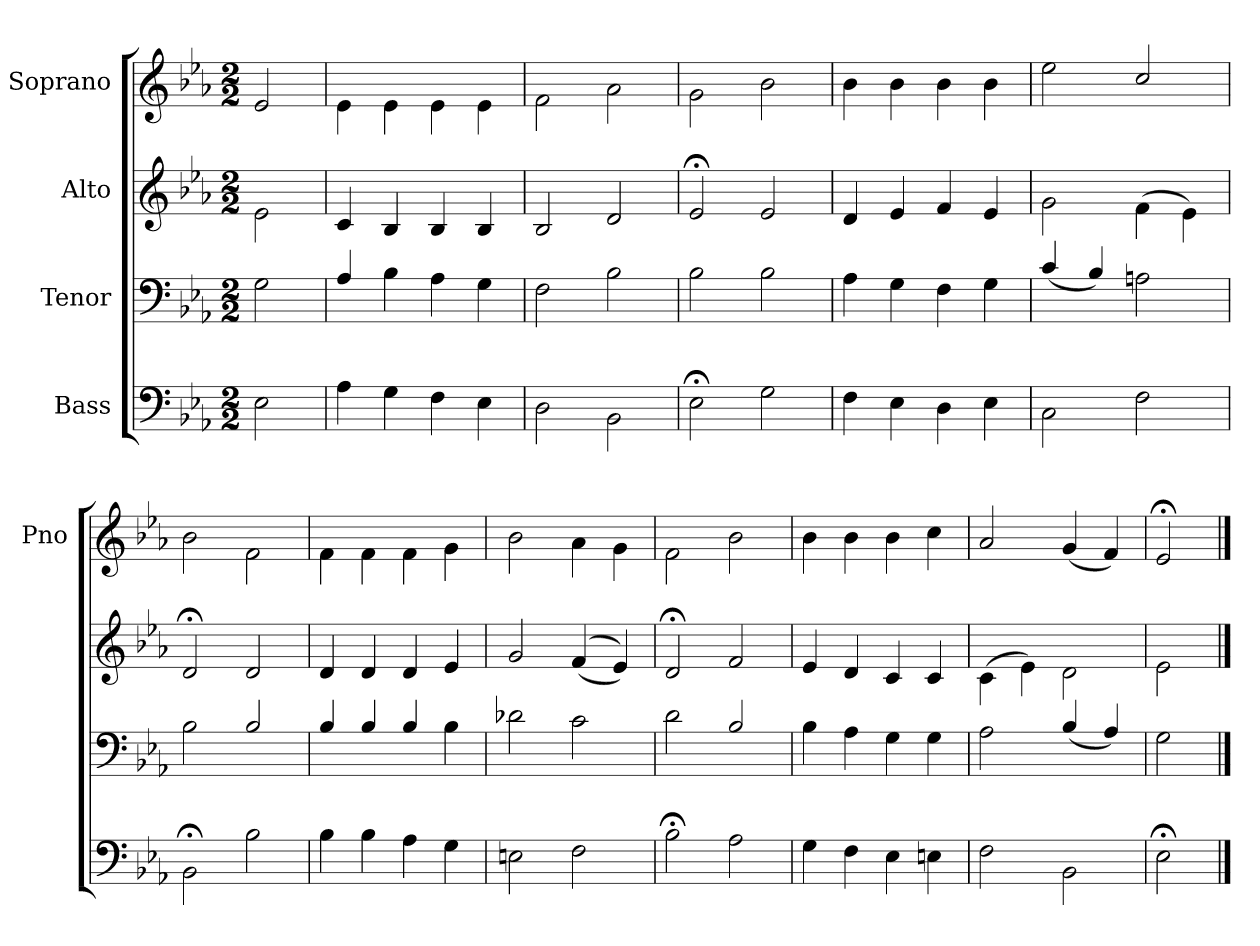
**kern	**kern	**kern	**kern
*part4	*part3	*part2	*part1
*staff4	*staff3	*staff2	*staff1
*I"Bass	*I"Tenor	*I"Alto	*I"Soprano
*	*	*	*I'Pno
*clefF4	*clefF4	*clefG2	*clefG2
*k[b-e-a-]	*k[b-e-a-]	*k[b-e-a-]	*k[b-e-a-]
*E-:	*E-:	*E-:	*E-:
*M2/2	*M2/2	*M2/2	*M2/2
=	=	=	=
2E-\	2G\	2e-\	2e-/
=	=	=	=
4A-\	4A-/	4c/	4e-\
4G\	4B-\	4B-/	4e-\
4F\	4A-\	4B-/	4e-\
4E-\	4G\	4B-/	4e-\
=	=	=	=
2D\	2F\	2B-/	2f\
2BB-\	2B-\	2d/	2a-\
=	=	=	=
2E-;\	2B-\	2e-;</	2g\
2G\	2B-\	2e-/	2b-\
=	=	=	=
4F\	4A-\	4d/	4b-\
4E-\	4G\	4e-/	4b-\
4D\	4F\	4f/	4b-\
4E-\	4G\	4e-/	4b-\
=	=	=	=
2C\	(>4c/	2g\	2ee-\
.	4B-/)	.	.
2F\	2An\	(<4f\	2cc/
.	.	4e-\)	.
=	=	=	=
2BB-;\	2B-\	2d;</	2b-\
2B-\	2B-/	2d/	2f\
=	=	=	=
4B-\	4B-/	4d/	4f\
4B-\	4B-/	4d/	4f\
4A-\	4B-/	4d/	4f\
4G\	4B-\	4e-/	4g\
=	=	=	=
2En\	2d-X\	2g/	2b-\
2F\	2c\	(>(<4f/	4a-\
.	.	4e-/))	4g\
=	=	=	=
2B-;\	2d\	2d;</	2f\
2A-\	2B-/	2f/	2b-\
=	=	=	=
4G\	4B-\	4e-/	4b-\
4F\	4A-\	4d/	4b-\
4E-\	4G\	4c/	4b-\
4En\	4G\	4c/	4cc\
=	=	=	=
2F\	2A-\	(<4c\	2a-/
.	.	4e-\)	.
2BB-\	(>4B-/	2d\	(>4g/
.	4A-/)	.	4f/)
=	=	=	=
2E-;\	2G\	2e-\	2e-;</
==	==	==	==
*-	*-	*-	*-
